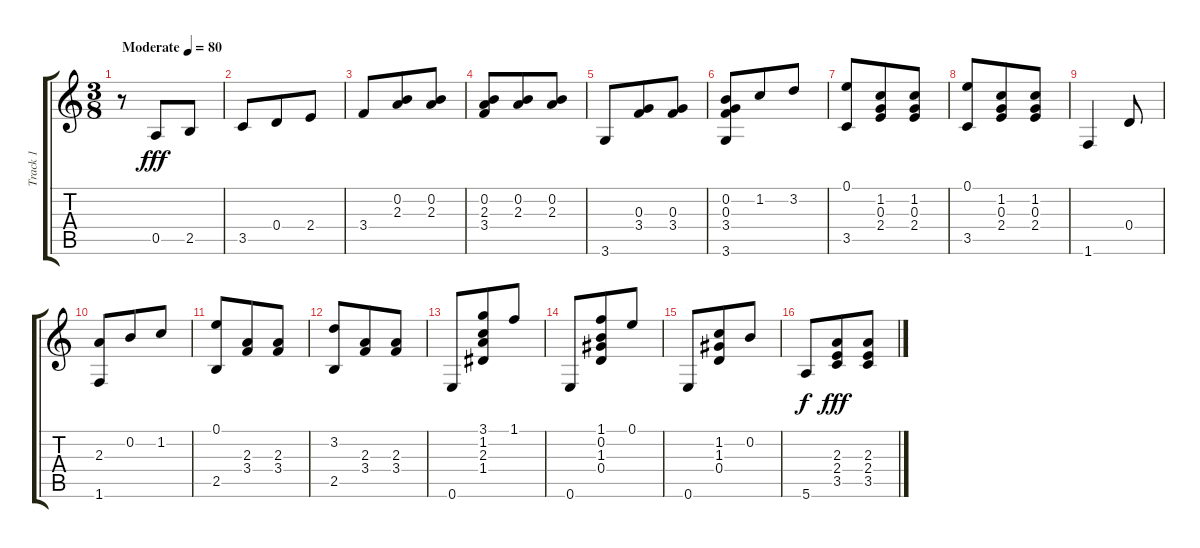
\track ("Track 1" "Track 1") {instrument acousticguitarnylon}
\staff {score tabs}
\tuning (E4 B3 G3 D3 A2 E2) {hide}
\ts (3 8)
\tempo (80 "Moderate")
\clef g2
\ks c
r.8{dy fff instrument acousticguitarnylon} 0.5.8 2.5.8 |
3.5.8 0.4.8 2.4.8 |
3.4.8 (0.2 2.3).8 (0.2 2.3).8 |
(0.2 2.3 3.4).8 (0.2 2.3).8 (0.2 2.3).8 |
3.6.8 (0.3 3.4).8 (0.3 3.4).8 |
(0.2 0.3 3.4 3.6).8 1.2.8 3.2.8 |
(0.1 3.5).8 (1.2 0.3 2.4).8 (1.2 0.3 2.4).8 |
(0.1 3.5).8 (1.2 0.3 2.4).8 (1.2 0.3 2.4).8 |
1.6.4 0.4.8 |
(2.3 1.6).8 0.2.8 1.2.8 |
(0.1 2.5).8 (2.3 3.4).8 (2.3 3.4).8 |
(3.2 2.5).8 (2.3 3.4).8 (2.3 3.4).8 |
0.6.8 (3.1 1.2 2.3 1.4).8 1.1.8 |
0.6.8 (1.1 0.2 1.3 0.4).8 0.1.8 |
0.6.8 (1.2 1.3 0.4).8 0.2.8 |
5.6.8{dy f} (2.3 2.4 3.5).8{dy fff} (2.3 2.4 3.5).8
